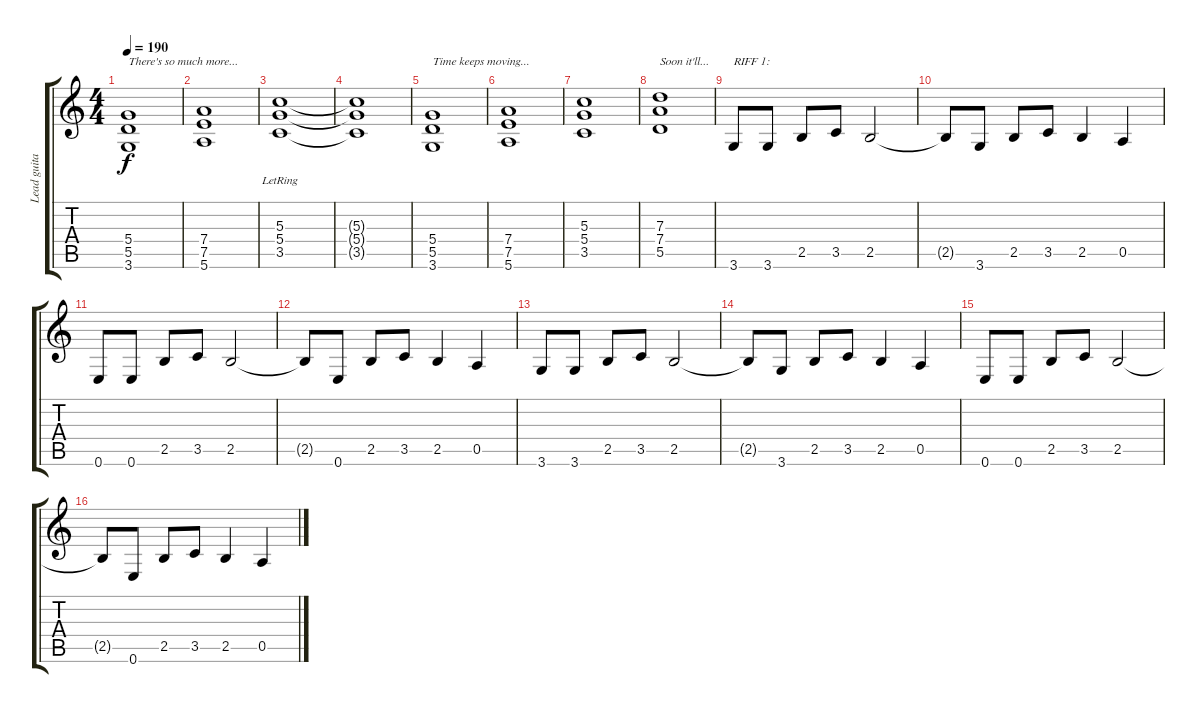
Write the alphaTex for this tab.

\track ("Lead guitar (Tom)" "Lead guita") {instrument distortionguitar}
\staff {score tabs}
\tuning (E4 B3 G3 D3 A2 E2) {hide}
\ts (4 4)
\tempo 190
\clef g2
\ks c
(5.4 5.5 3.6).1{txt "There's so much more..." dy f} |
(7.4 7.5 5.6).1 |
(5.3{lr} 5.4{lr} 3.5{lr}).1 |
(5.3{t} 5.4{t} 3.5{t}).1 |
(5.4 5.5 3.6).1{txt "Time keeps moving..."} |
(7.4 7.5 5.6).1 |
(5.3 5.4 3.5).1 |
(7.3 7.4 5.5).1{txt "Soon it'll..."} |
3.6.8{txt "RIFF 1:"} 3.6.8 2.5.8 3.5.8 2.5.2 |
2.5{t}.8 3.6.8 2.5.8 3.5.8 2.5.4 0.5.4 |
0.6.8 0.6.8 2.5.8 3.5.8 2.5.2 |
2.5{t}.8 0.6.8 2.5.8 3.5.8 2.5.4 0.5.4 |
3.6.8 3.6.8 2.5.8 3.5.8 2.5.2 |
2.5{t}.8 3.6.8 2.5.8 3.5.8 2.5.4 0.5.4 |
0.6.8 0.6.8 2.5.8 3.5.8 2.5.2 |
2.5{t}.8 0.6.8 2.5.8 3.5.8 2.5.4 0.5.4
